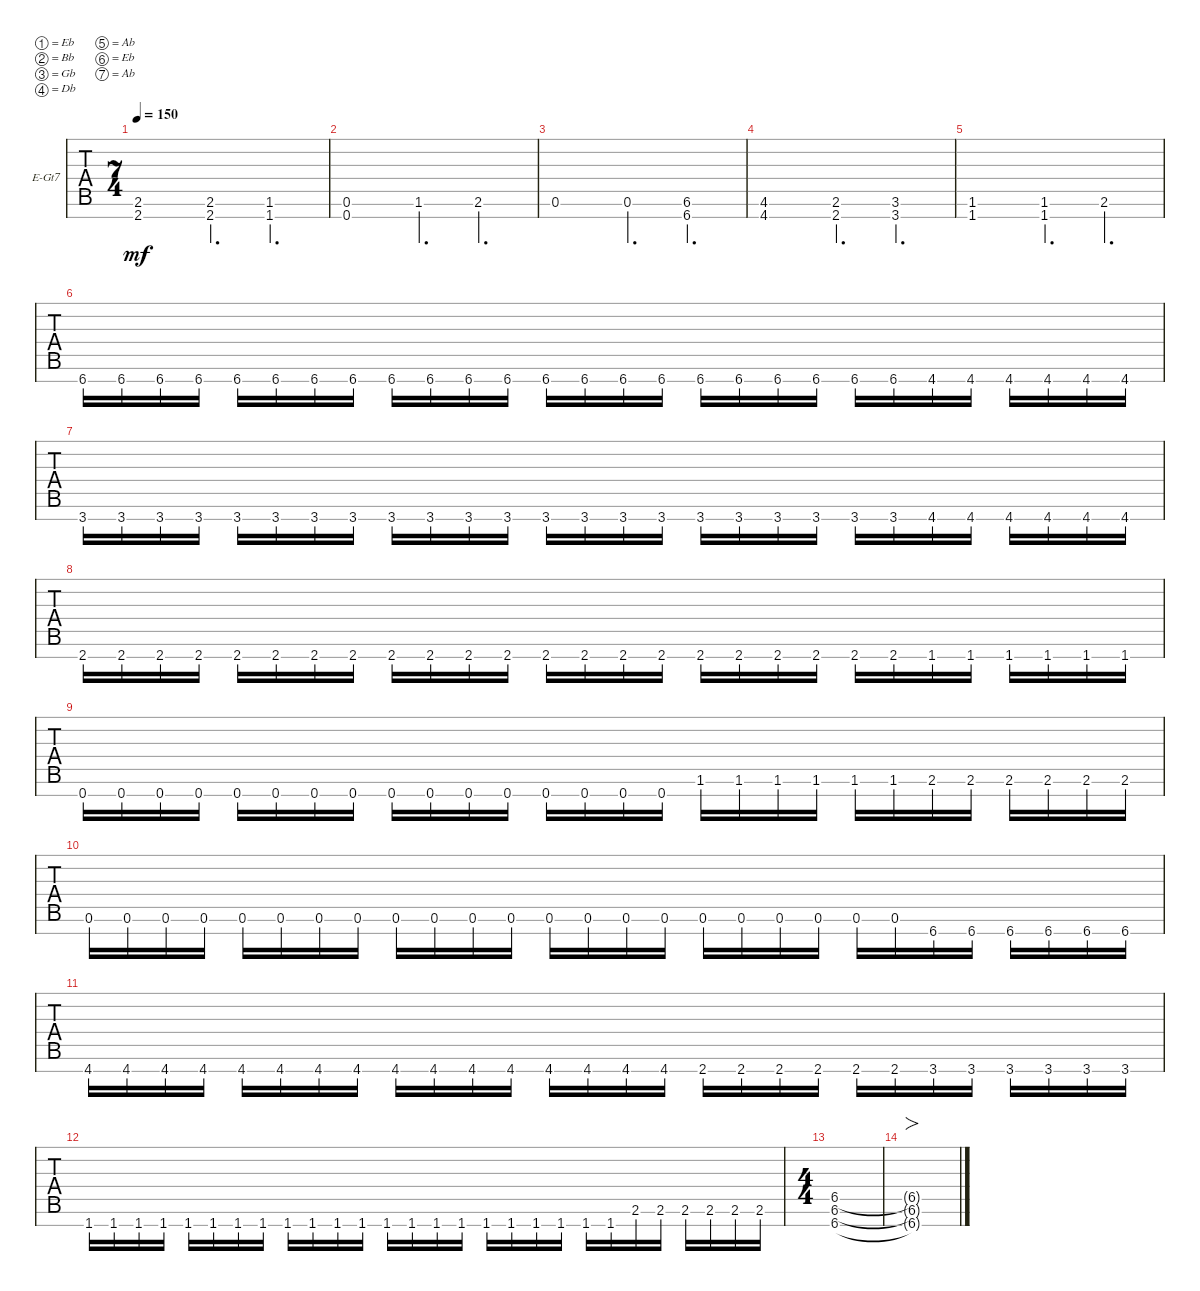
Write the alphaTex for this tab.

\defaultSystemsLayout 4
\bracketExtendMode groupsimilarinstruments
\firstSystemTrackNameOrientation horizontal
\otherSystemsTrackNameOrientation horizontal
\track ("Right Guitar" "E-Gt7") {instrument distortionguitar}
\staff {tabs}
\tuning (Eb4 Bb3 Gb3 Db3 Ab2 Eb2 Ab1)
\ts (7 4)
\tempo 150
\clef g2
\ks c
(2.7 2.6).1{dy mf} (2.7 2.6).4{d} (1.6 1.7).4{d} |
(0.7 0.6).1 1.6.4{d} 2.6.4{d} |
0.6.1 0.6.4{d} (6.6 6.7).4{d} |
(4.6 4.7).1 (2.6 2.7).4{d} (3.6 3.7).4{d} |
(1.6 1.7).1 (1.6 1.7).4{d} 2.6.4{d} |
6.7.16 6.7.16 6.7.16 6.7.16 6.7.16 6.7.16 6.7.16 6.7.16 6.7.16 6.7.16 6.7.16 6.7.16 6.7.16 6.7.16 6.7.16 6.7.16 6.7.16 6.7.16 6.7.16 6.7.16 6.7.16 6.7.16 4.7.16 4.7.16 4.7.16 4.7.16 4.7.16 4.7.16 |
3.7.16 3.7.16 3.7.16 3.7.16 3.7.16 3.7.16 3.7.16 3.7.16 3.7.16 3.7.16 3.7.16 3.7.16 3.7.16 3.7.16 3.7.16 3.7.16 3.7.16 3.7.16 3.7.16 3.7.16 3.7.16 3.7.16 4.7.16 4.7.16 4.7.16 4.7.16 4.7.16 4.7.16 |
2.7.16 2.7.16 2.7.16 2.7.16 2.7.16 2.7.16 2.7.16 2.7.16 2.7.16 2.7.16 2.7.16 2.7.16 2.7.16 2.7.16 2.7.16 2.7.16 2.7.16 2.7.16 2.7.16 2.7.16 2.7.16 2.7.16 1.7.16 1.7.16 1.7.16 1.7.16 1.7.16 1.7.16 |
0.7.16 0.7.16 0.7.16 0.7.16 0.7.16 0.7.16 0.7.16 0.7.16 0.7.16 0.7.16 0.7.16 0.7.16 0.7.16 0.7.16 0.7.16 0.7.16 1.6.16 1.6.16 1.6.16 1.6.16 1.6.16 1.6.16 2.6.16 2.6.16 2.6.16 2.6.16 2.6.16 2.6.16 |
0.6.16 0.6.16 0.6.16 0.6.16 0.6.16 0.6.16 0.6.16 0.6.16 0.6.16 0.6.16 0.6.16 0.6.16 0.6.16 0.6.16 0.6.16 0.6.16 0.6.16 0.6.16 0.6.16 0.6.16 0.6.16 0.6.16 6.7.16 6.7.16 6.7.16 6.7.16 6.7.16 6.7.16 |
4.7.16 4.7.16 4.7.16 4.7.16 4.7.16 4.7.16 4.7.16 4.7.16 4.7.16 4.7.16 4.7.16 4.7.16 4.7.16 4.7.16 4.7.16 4.7.16 2.7.16 2.7.16 2.7.16 2.7.16 2.7.16 2.7.16 3.7.16 3.7.16 3.7.16 3.7.16 3.7.16 3.7.16 |
1.7.16 1.7.16 1.7.16 1.7.16 1.7.16 1.7.16 1.7.16 1.7.16 1.7.16 1.7.16 1.7.16 1.7.16 1.7.16 1.7.16 1.7.16 1.7.16 1.7.16 1.7.16 1.7.16 1.7.16 1.7.16 1.7.16 2.6.16 2.6.16 2.6.16 2.6.16 2.6.16 2.6.16 |
\ts (4 4)
(6.7 6.6 6.5).1 |
(6.7{t} 6.6{t} 6.5{t}).1{fo}
